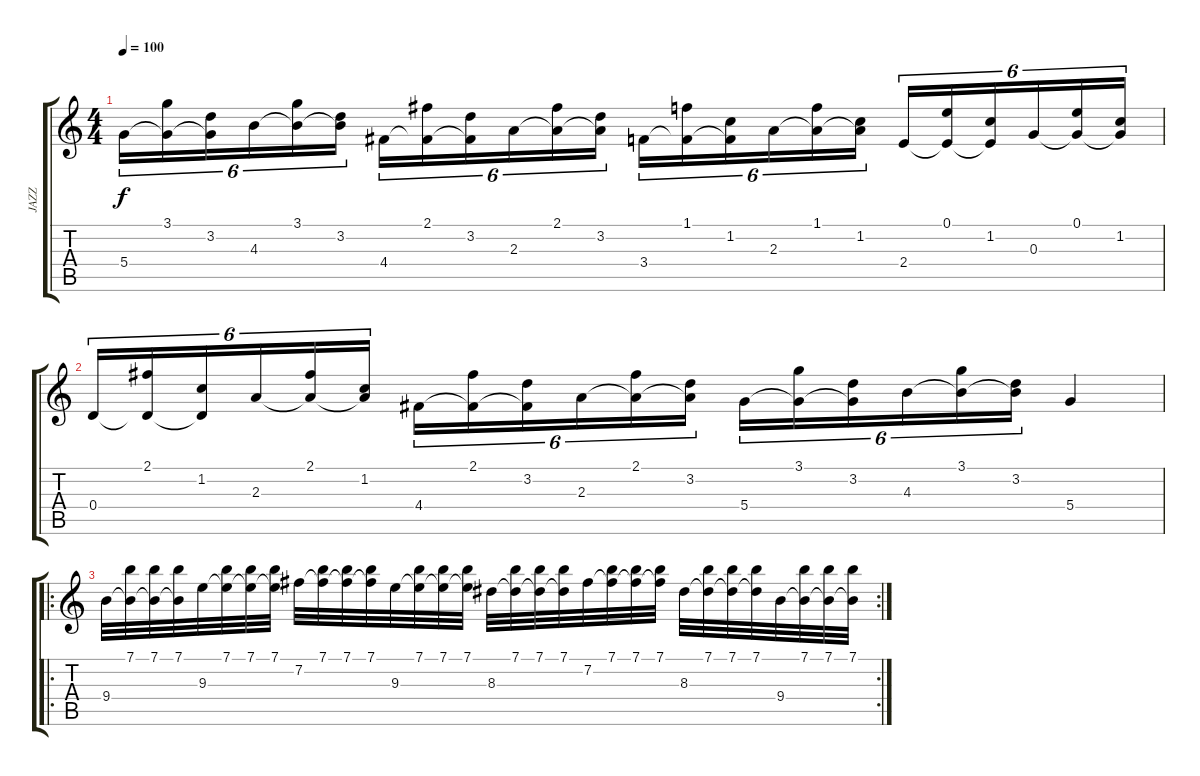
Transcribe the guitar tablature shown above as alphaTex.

\track ("JAZZ" "JAZZ") {instrument electricguitarjazz}
\staff {score tabs}
\tuning (E4 B3 G3 D3 A2 E2) {hide}
\ts (4 4)
\tempo 100
\clef g2
\ks c
5.4.16{tu (6 4) dy f instrument electricguitarjazz} (3.1 5.4{t}).16{tu (6 4)} (3.2 5.4{t}).16{tu (6 4)} 4.3.16{tu (6 4)} (3.1 4.3{t}).16{tu (6 4)} (3.2 4.3{t}).16{tu (6 4)} 4.4.16{tu (6 4)} (2.1 4.4{t}).16{tu (6 4)} (3.2 4.4{t}).16{tu (6 4)} 2.3.16{tu (6 4)} (2.1 2.3{t}).16{tu (6 4)} (3.2 2.3{t}).16{tu (6 4)} 3.4.16{tu (6 4)} (1.1 3.4{t}).16{tu (6 4)} (1.2 3.4{t}).16{tu (6 4)} 2.3.16{tu (6 4)} (1.1 2.3{t}).16{tu (6 4)} (1.2 2.3{t}).16{tu (6 4)} 2.4.16{tu (6 4)} (0.1 2.4{t}).16{tu (6 4)} (1.2 2.4{t}).16{tu (6 4)} 0.3.16{tu (6 4)} (0.1 0.3{t}).16{tu (6 4)} (1.2 0.3{t}).16{tu (6 4)} |
0.4.16{tu (6 4)} (2.1 0.4{t}).16{tu (6 4)} (1.2 0.4{t}).16{tu (6 4)} 2.3.16{tu (6 4)} (2.1 2.3{t}).16{tu (6 4)} (1.2 2.3{t}).16{tu (6 4)} 4.4.16{tu (6 4)} (2.1 4.4{t}).16{tu (6 4)} (3.2 4.4{t}).16{tu (6 4)} 2.3.16{tu (6 4)} (2.1 2.3{t}).16{tu (6 4)} (3.2 2.3{t}).16{tu (6 4)} 5.4.16{tu (6 4)} (3.1 5.4{t}).16{tu (6 4)} (3.2 5.4{t}).16{tu (6 4)} 4.3.16{tu (6 4)} (3.1 4.3{t}).16{tu (6 4)} (3.2 4.3{t}).16{tu (6 4)} 5.4.4 |
\ro
\rc 2
9.4.32 (7.1 9.4{t}).32 (7.1 9.4{t}).32 (7.1 9.4{t}).32 9.3.32 (7.1 9.3{t}).32 (7.1 9.3{t}).32 (7.1 9.3{t}).32 7.2.32 (7.1 7.2{t}).32 (7.1 7.2{t}).32 (7.1 7.2{t}).32 9.3.32 (7.1 9.3{t}).32 (7.1 9.3{t}).32 (7.1 9.3{t}).32 8.3.32 (7.1 8.3{t}).32 (7.1 8.3{t}).32 (7.1 8.3{t}).32 7.2.32 (7.1 7.2{t}).32 (7.1 7.2{t}).32 (7.1 7.2{t}).32 8.3.32 (7.1 8.3{t}).32 (7.1 8.3{t}).32 (7.1 8.3{t}).32 9.4.32 (7.1 9.4{t}).32 (7.1 9.4{t}).32 (7.1 9.4{t}).32
